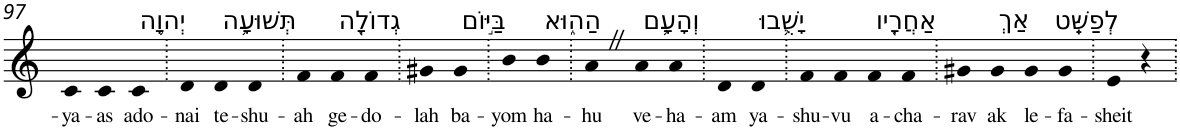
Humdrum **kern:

**kern	**text
*part1	*part1
*staff1	*staff1
*I"Piano	*
*I'Pno	*
!!LO:PB:g=z
*clefG2	*
*k[]	*
=97	=97
!	!LO:LY:b
4c	-ya-
!	!LO:LY:b
4c	-as
!LO:TX:a:t=יְהוָ֛ה	!
!	!LO:LY:b
4c	ado-
=98.	=98.
!	!LO:LY:b
4d	-nai
!LO:TX:a:t=תְּשׁוּעָ֥ה	!
!	!LO:LY:b
4d	te-
!	!LO:LY:b
4d	-shu-
=99.	=99.
!	!LO:LY:b
4f	-ah
!LO:TX:a:t=גְדוֹלָ֖ה	!
!	!LO:LY:b
4f	ge-
!	!LO:LY:b
4f	-do-
=100.	=100.
!	!LO:LY:b
4g#X	-lah
!LO:TX:a:t=בַּיּ֣וֹם	!
!	!LO:LY:b
4g#	ba-
=101.	=101.
!	!LO:LY:b
4b	-yom
!LO:TX:a:t=הַה֑וּא	!
!	!LO:LY:b
4b	ha-
=102.	=102.
!	!LO:LY:b
4aZ	-hu
!LO:TX:a:t=וְהָעָ֛ם	!
!	!LO:LY:b
4a	ve-
!	!LO:LY:b
4a	-ha-
=103.	=103.
!	!LO:LY:b
4d	-am
!LO:TX:a:t=יָשֻׁ֥בוּ	!
!	!LO:LY:b
4d	ya-
=104.	=104.
!	!LO:LY:b
4f	-shu-
!	!LO:LY:b
4f	-vu
!LO:TX:a:t=אַחֲרָ֖יו	!
!	!LO:LY:b
4f	a-
!	!LO:LY:b
4f	-cha-
=105.	=105.
!	!LO:LY:b
4g#X	-rav
!LO:TX:a:t=אַךְ	!
!	!LO:LY:b
4g#	ak
!LO:TX:a:t=לְפַשֵּֽׁט	!
!	!LO:LY:b
4g#	le-
!	!LO:LY:b
4g#	-fa-
=106.	=106.
!	!LO:LY:b
4e	-sheit
4r	.
=.	=.
*-	*-
